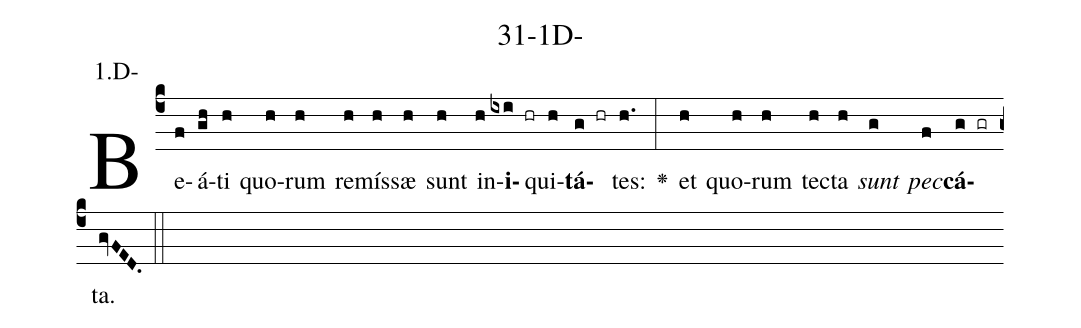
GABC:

name: 31-1D-;
annotation: 1.D-;
%%
(c4)Be(f)á(gh)ti(h) quo(h)rum(h) re(h)mís(h)sæ(h) sunt(h) in(h)<b>i</b>(ixi hr)qui(h)<b>tá</b>(g hr)tes:(h.) <v>\greheightstar</v>(:) et(h) quo(h)rum(h) tec(h)ta(h) <i>sunt</i>(g) <i>pec</i>(f)<b>cá</b>(g gr)ta.(gvFED.) (::)


%E(h) u(h) o(g) u(f) a(g) e.(gvFED.) (::)
